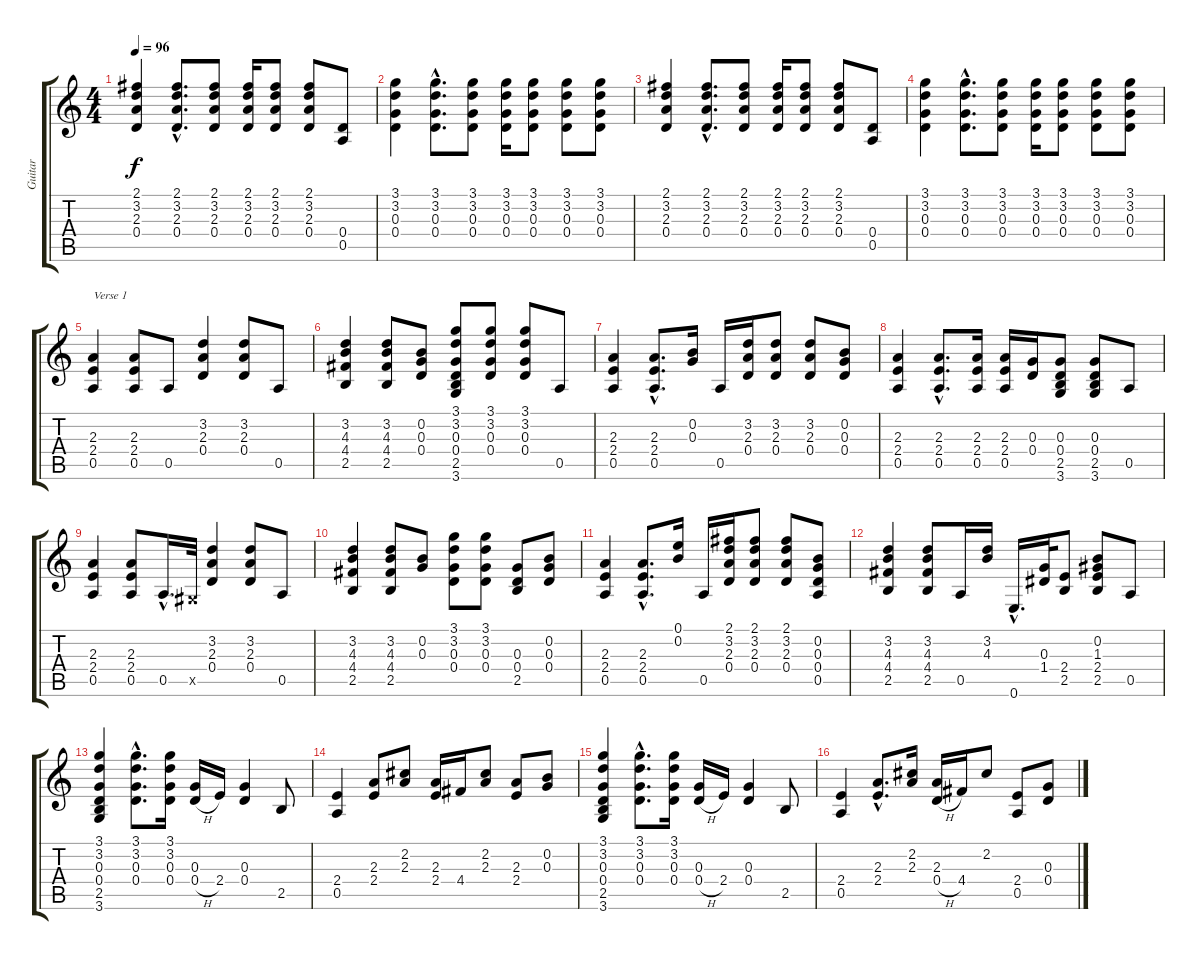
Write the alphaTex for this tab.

\track ("Guitar" "Guitar") {instrument distortionguitar}
\staff {score tabs}
\tuning (E4 B3 G3 D3 A2 E2) {hide}
\ts (4 4)
\tempo 96
\clef g2
\ks c
(2.1 3.2 2.3 0.4).4{dy f instrument distortionguitar} (2.1{hac} 3.2{hac} 2.3{hac} 0.4{hac}).8{d} (2.1 3.2 2.3 0.4).8 (2.1 3.2 2.3 0.4).16 (2.1 3.2 2.3 0.4).8 (2.1 3.2 2.3 0.4).8 (0.4 0.5).8 |
(3.1 3.2 0.3 0.4).4 (3.1{hac} 3.2{hac} 0.3{hac} 0.4{hac}).8{d} (3.1 3.2 0.3 0.4).8 (3.1 3.2 0.3 0.4).16 (3.1 3.2 0.3 0.4).8 (3.1 3.2 0.3 0.4).8 (3.1 3.2 0.3 0.4).8 |
(2.1 3.2 2.3 0.4).4 (2.1{hac} 3.2{hac} 2.3{hac} 0.4{hac}).8{d} (2.1 3.2 2.3 0.4).8 (2.1 3.2 2.3 0.4).16 (2.1 3.2 2.3 0.4).8 (2.1 3.2 2.3 0.4).8 (0.4 0.5).8 |
(3.1 3.2 0.3 0.4).4 (3.1{hac} 3.2{hac} 0.3{hac} 0.4{hac}).8{d} (3.1 3.2 0.3 0.4).8 (3.1 3.2 0.3 0.4).16 (3.1 3.2 0.3 0.4).8 (3.1 3.2 0.3 0.4).8 (3.1 3.2 0.3 0.4).8 |
(2.3 2.4 0.5).4{txt "Verse 1"} (2.3 2.4 0.5).8 0.5.8 (3.2 2.3 0.4).4 (3.2 2.3 0.4).8 0.5.8 |
(3.2 4.3 4.4 2.5).4 (3.2 4.3 4.4 2.5).8 (0.2 0.3 0.4).8 (3.1 3.2 0.3 0.4 2.5 3.6).8 (3.1 3.2 0.3 0.4).8 (3.1 3.2 0.3 0.4).8 0.5.8 |
(2.3 2.4 0.5).4 (2.3{hac} 2.4{hac} 0.5{hac}).8{d} (0.2 0.3).16 0.5.16 (3.2 2.3 0.4).16 (3.2 2.3 0.4).8 (3.2 2.3 0.4).8 (0.2 0.3 0.4).8 |
(2.3 2.4 0.5).4 (2.3{hac} 2.4{hac} 0.5{hac}).8{d} (2.3 2.4 0.5).16 (2.3 2.4 0.5).16 (0.3 0.4).16 (0.3 0.4 2.5 3.6).8 (0.3 0.4 2.5 3.6).8 0.5.8 |
(2.3 2.4 0.5).4 (2.3 2.4 0.5).8 0.5{hac}.16{d} -1.5{x}.32 (3.2 2.3 0.4).4 (3.2 2.3 0.4).8 0.5.8 |
(3.2 4.3 4.4 2.5).4 (3.2 4.3 4.4 2.5).8 (0.2 0.3).8 (3.1 3.2 0.3 0.4).8 (3.1 3.2 0.3 0.4).8 (0.3 0.4 2.5).8 (0.2 0.3 0.4).8 |
(2.3 2.4 0.5).4 (2.3{hac} 2.4{hac} 0.5{hac}).8{d} (0.1 0.2).16 0.5.16 (2.1 3.2 2.3 0.4).16 (2.1 3.2 2.3 0.4).8 (2.1 3.2 2.3 0.4).8 (0.2 0.3 0.4 0.5).8 |
(3.2 4.3 4.4 2.5).4 (3.2 4.3 4.4 2.5).8 0.5.16 (3.2 4.3).16 0.6{hac}.16{d} (0.3 1.4).32 (2.4 2.5).8 (0.2 1.3 2.4 2.5).8 0.5.8 |
(3.1 3.2 0.3 0.4 2.5 3.6).4 (3.1{hac} 3.2{hac} 0.3{hac} 0.4{hac}).8{d} (3.1 3.2 0.3 0.4).16 (0.3 0.4{h}).16 2.4.16 (0.3 0.4).4 2.5.8 |
(2.4 0.5).4 (2.3 2.4).8 (2.2 2.3).8 (2.3 2.4).16 4.4.16 (2.2 2.3).8 (2.3 2.4).8 (0.2 0.3).8 |
(3.1 3.2 0.3 0.4 2.5 3.6).4 (3.1{hac} 3.2{hac} 0.3{hac} 0.4{hac}).8{d} (3.1 3.2 0.3 0.4).16 (0.3 0.4{h}).16 2.4.16 (0.3 0.4).4 2.5.8 |
(2.4 0.5).4 (2.3{hac} 2.4{hac}).8{d} (2.2 2.3).16 (2.3 0.4{h}).16 4.4.16 2.2.8 (2.4 0.5).8 (0.3 0.4).8
